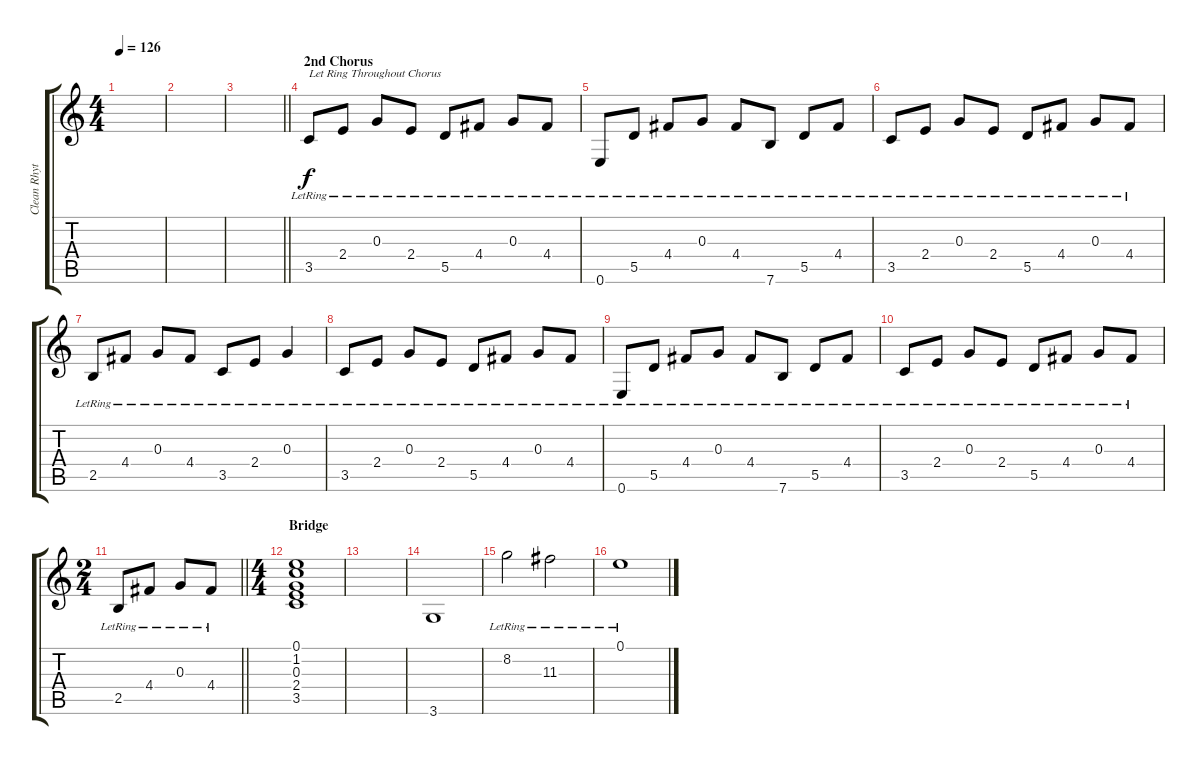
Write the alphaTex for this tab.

\track ("Clean Rhythm" "Clean Rhyt") {instrument electricguitarclean}
\staff {score tabs}
\tuning (E4 B3 G3 D3 A2 E2) {hide}
\ts (4 4)
\tempo 126
\clef g2
\ks c
|
|
\barLineRight lightlight
|
\section ("" "2nd Chorus")
3.5{lr}.8{txt "Let Ring Throughout Chorus"} 2.4{lr}.8 0.3{lr}.8 2.4{lr}.8 5.5{lr}.8 4.4{lr}.8 0.3{lr}.8 4.4{lr}.8 |
0.6{lr}.8 5.5{lr}.8 4.4{lr}.8 0.3{lr}.8 4.4{lr}.8 7.6{lr}.8 5.5{lr}.8 4.4{lr}.8 |
3.5{lr}.8 2.4{lr}.8 0.3{lr}.8 2.4{lr}.8 5.5{lr}.8 4.4{lr}.8 0.3{lr}.8 4.4{lr}.8 |
2.5{lr}.8 4.4{lr}.8 0.3{lr}.8 4.4{lr}.8 3.5{lr}.8 2.4{lr}.8 0.3{lr}.4 |
3.5{lr}.8 2.4{lr}.8 0.3{lr}.8 2.4{lr}.8 5.5{lr}.8 4.4{lr}.8 0.3{lr}.8 4.4{lr}.8 |
0.6{lr}.8 5.5{lr}.8 4.4{lr}.8 0.3{lr}.8 4.4{lr}.8 7.6{lr}.8 5.5{lr}.8 4.4{lr}.8 |
3.5{lr}.8 2.4{lr}.8 0.3{lr}.8 2.4{lr}.8 5.5{lr}.8 4.4{lr}.8 0.3{lr}.8 4.4{lr}.8 |
\ts (2 4)
\barLineRight lightlight
2.5{lr}.8 4.4{lr}.8 0.3{lr}.8 4.4{lr}.8 |
\ts (4 4)
\section ("" "Bridge")
(0.1 1.2 0.3 2.4 3.5).1 |
|
3.6.1 |
8.2{lr}.2 11.3{lr}.2 |
0.1{lr}.1
